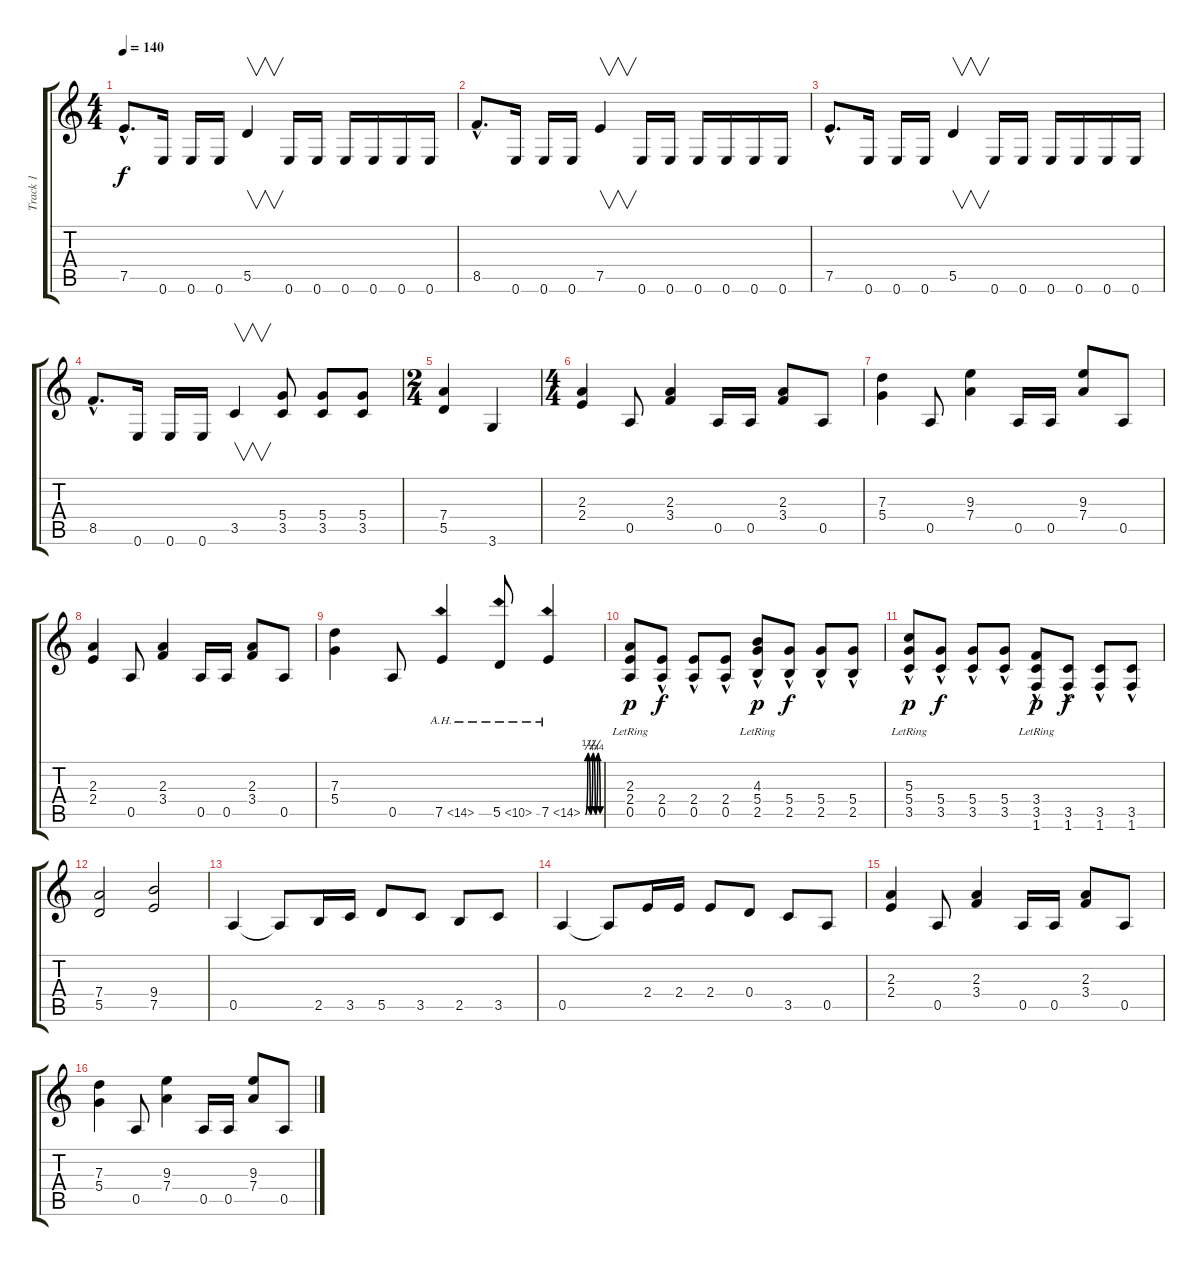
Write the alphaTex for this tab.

\track ("Track 1" "Track 1") {instrument distortionguitar}
\staff {score tabs}
\tuning (E4 B3 G3 D3 A2 E2) {hide}
\ts (4 4)
\tempo 140
\clef g2
\ks c
7.5{hac}.8{d dy f} 0.6.16 0.6.16 0.6.16 5.5.4{v} 0.6.16 0.6.16 0.6.16 0.6.16 0.6.16 0.6.16 |
8.5{hac}.8{d} 0.6.16 0.6.16 0.6.16 7.5.4{v} 0.6.16 0.6.16 0.6.16 0.6.16 0.6.16 0.6.16 |
7.5{hac}.8{d} 0.6.16 0.6.16 0.6.16 5.5.4{v} 0.6.16 0.6.16 0.6.16 0.6.16 0.6.16 0.6.16 |
8.5{hac}.8{d} 0.6.16 0.6.16 0.6.16 3.5.4{v} (5.4 3.5).8 (5.4 3.5).8 (5.4 3.5).8 |
\ts (2 4)
(7.4 5.5).4 3.6.4 |
\ts (4 4)
(2.3 2.4).4 0.5.8 (2.3 3.4).4 0.5.16 0.5.16 (2.3 3.4).8 0.5.8 |
(7.3 5.4).4 0.5.8 (9.3 7.4).4 0.5.16 0.5.16 (9.3 7.4).8 0.5.8 |
(2.3 2.4).4 0.5.8 (2.3 3.4).4 0.5.16 0.5.16 (2.3 3.4).8 0.5.8 |
(7.3 5.4).4 0.5.8 7.5{ah 7}.4 5.5{ah 5}.8 7.5{be (custom 0 0 10 1 20 0 30 1 40 0 50 1 60 0) ah 7}.4 |
(2.3{lr} 2.4 0.5).8{dy p} (2.4{hac} 0.5{hac}).8{dy f} (2.4{hac} 0.5{hac}).8 (2.4{hac} 0.5{hac}).8 (4.3{lr} 5.4{hac} 2.5{hac}).8{dy p} (5.4{hac} 2.5{hac}).8{dy f} (5.4{hac} 2.5{hac}).8 (5.4{hac} 2.5{hac}).8 |
(5.3{lr} 5.4{hac} 3.5{hac}).8{dy p} (5.4{hac} 3.5{hac}).8{dy f} (5.4{hac} 3.5{hac}).8 (5.4{hac} 3.5{hac}).8 (3.4{lr} 3.5 1.6{hac}).8{dy p} (3.5{hac} 1.6{hac}).8{dy f} (3.5{hac} 1.6{hac}).8 (3.5{hac} 1.6{hac}).8 |
(7.4 5.5).2 (9.4 7.5).2 |
0.5.4 0.5{t}.8 2.5.16 3.5.16 5.5.8 3.5.8 2.5.8 3.5.8 |
0.5.4 0.5{t}.8 2.4.16 2.4.16 2.4.8 0.4.8 3.5.8 0.5.8 |
(2.3 2.4).4 0.5.8 (2.3 3.4).4 0.5.16 0.5.16 (2.3 3.4).8 0.5.8 |
(7.3 5.4).4 0.5.8 (9.3 7.4).4 0.5.16 0.5.16 (9.3 7.4).8 0.5.8
